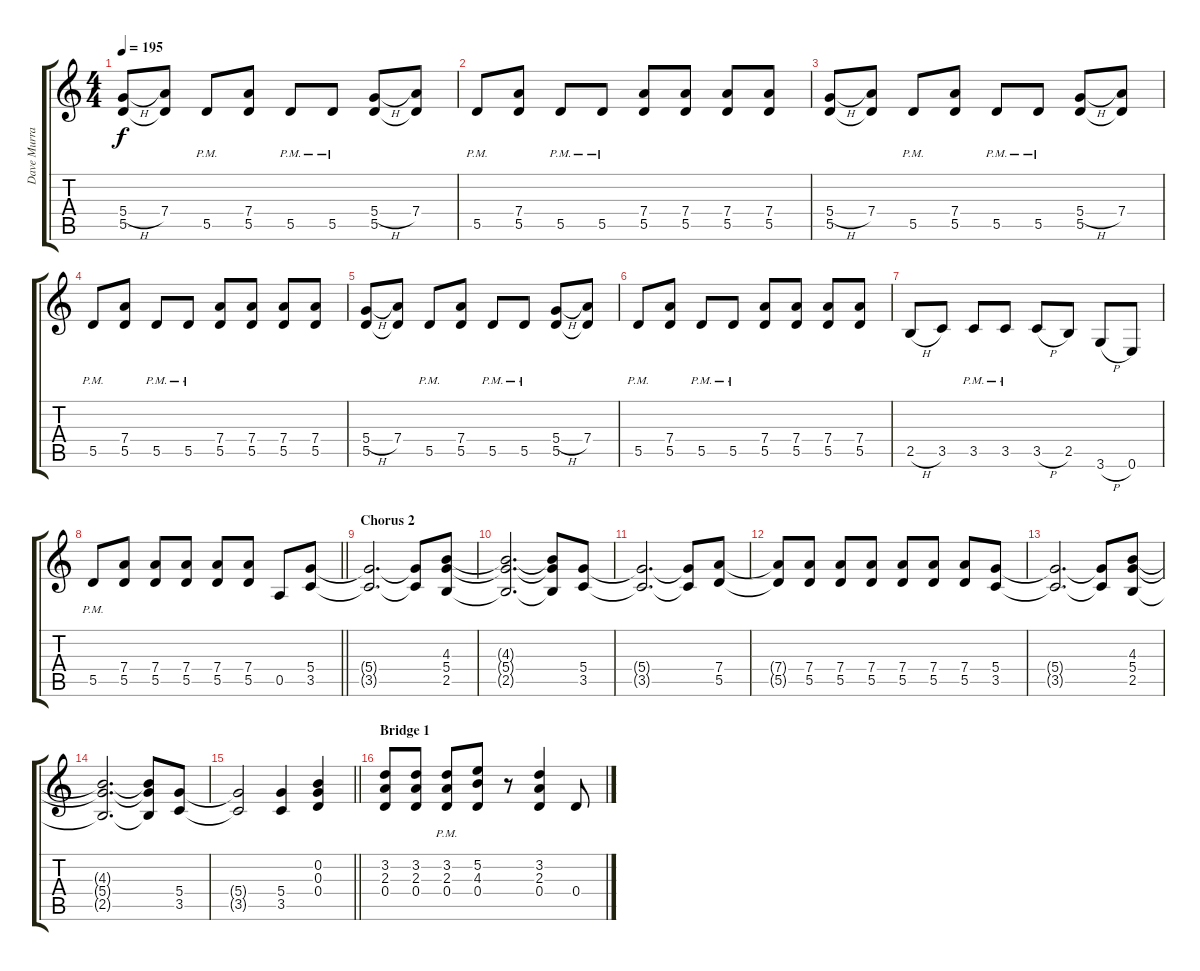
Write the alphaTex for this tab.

\track ("Dave Murray" "Dave Murra") {instrument overdrivenguitar}
\staff {score tabs}
\tuning (E4 B3 G3 D3 A2 E2) {hide}
\ts (4 4)
\tempo 195
\clef g2
\ks c
(5.4{h} 5.5).8{dy f} (7.4 5.5{t}).8 5.5{pm}.8 (7.4 5.5).8 5.5{pm}.8 5.5{pm}.8 (5.4{h} 5.5).8 (7.4 5.5{t}).8 |
5.5{pm}.8 (7.4 5.5).8 5.5{pm}.8 5.5{pm}.8 (7.4 5.5).8 (7.4 5.5).8 (7.4 5.5).8 (7.4 5.5).8 |
(5.4{h} 5.5).8 (7.4 5.5{t}).8 5.5{pm}.8 (7.4 5.5).8 5.5{pm}.8 5.5{pm}.8 (5.4{h} 5.5).8 (7.4 5.5{t}).8 |
5.5{pm}.8 (7.4 5.5).8 5.5{pm}.8 5.5{pm}.8 (7.4 5.5).8 (7.4 5.5).8 (7.4 5.5).8 (7.4 5.5).8 |
(5.4{h} 5.5).8 (7.4 5.5{t}).8 5.5{pm}.8 (7.4 5.5).8 5.5{pm}.8 5.5{pm}.8 (5.4{h} 5.5).8 (7.4 5.5{t}).8 |
5.5{pm}.8 (7.4 5.5).8 5.5{pm}.8 5.5{pm}.8 (7.4 5.5).8 (7.4 5.5).8 (7.4 5.5).8 (7.4 5.5).8 |
2.5{h}.8 3.5.8 3.5{pm}.8 3.5{pm}.8 3.5{h}.8 2.5.8 3.6{h}.8 0.6.8 |
\barLineRight lightlight
5.5{pm}.8 (7.4 5.5).8 (7.4 5.5).8 (7.4 5.5).8 (7.4 5.5).8 (7.4 5.5).8 0.5.8 (5.4 3.5).8 |
\section ("" "Chorus 2")
(5.4{t} 3.5{t}).2{d} (5.4{t} 3.5{t}).8 (4.3 5.4 2.5).8 |
(4.3{t} 5.4{t} 2.5{t}).2{d} (4.3{t} 5.4{t} 2.5{t}).8 (5.4 3.5).8 |
(5.4{t} 3.5{t}).2{d} (5.4{t} 3.5{t}).8 (7.4 5.5).8 |
(7.4{t} 5.5{t}).8 (7.4 5.5).8 (7.4 5.5).8 (7.4 5.5).8 (7.4 5.5).8 (7.4 5.5).8 (7.4 5.5).8 (5.4 3.5).8 |
(5.4{t} 3.5{t}).2{d} (5.4{t} 3.5{t}).8 (4.3 5.4 2.5).8 |
(4.3{t} 5.4{t} 2.5{t}).2{d} (4.3{t} 5.4{t} 2.5{t}).8 (5.4 3.5).8 |
\barLineRight lightlight
(5.4{t} 3.5{t}).2 (5.4 3.5).4 (0.2 0.3 0.4).4 |
\section ("" "Bridge 1")
(3.2 2.3 0.4).8 (3.2 2.3 0.4).8 (3.2{pm} 2.3{pm} 0.4{pm}).8 (5.2 4.3 0.4).8 r.8 (3.2 2.3 0.4).4 0.4.8
